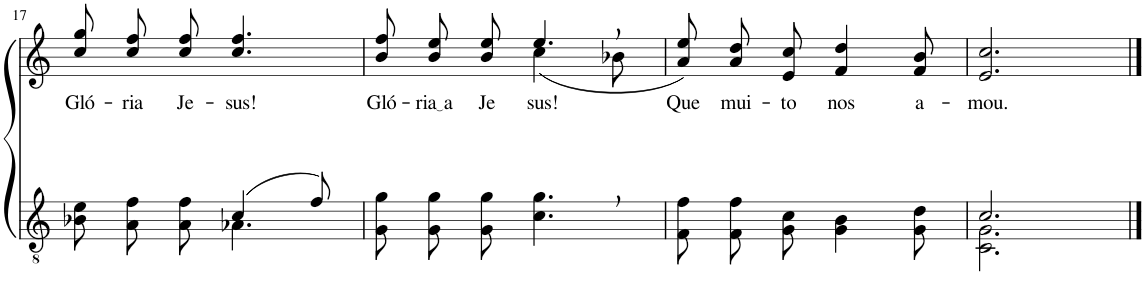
**kern	**kern	**text
*part2	*part1	*part1
*staff2	*staff1	*staff1
*I"Parte III e IV	*I"Parte I e II	*
!!LO:PB:g=z
*clefGv2	*clefG2	*
*Trd3c5	*Trd3c5	*
*k[]	*k[]	*
*M6/8	*M6/8	*
=17	=17	=17
*^	*	*
!	!	!	!LO:LY:b
4.ryy	8B-X\ 8e\L	8cc\ 8gg\L	Gló-
!	!	!	!LO:LY:b
.	8A\ 8f\	8cc\ 8ff\	-ria
!	!	!	!LO:LY:b
.	8A\ 8f\J	8cc\ 8ff\J	Je-
!	!	!	!LO:LY:b
(4c/	4.A-X\	4.cc/ 4.ff/	-sus!
8f/)	.	.	.
*v	*v	*	*
=18	=18	=18
!	!	!LO:LY:b
*	*^	*
8G\ 8g\L	8b\ 8ff\L	4.ryy	Gló-
!	!	!	!LO:LY:b
8G\ 8g\	8b\ 8ee\	.	ria a
!	!	!	!LO:LY:b
8G\ 8g\J	8b\ 8ee\J	.	Je-
!	!	!	!LO:LY:b
4.c\, 4.g\,	4.ee,/	(4cc\	-sus!
.	.	8b-X\	.
=19	=19	=19	=19
!	!	!	!LO:LY:b
*	*v	*v	*
8F/ 8f/L	8a\ 8ee\L)	Que
!	!	!LO:LY:b
8F/ 8f/	8a\ 8dd\	mui-
!	!	!LO:LY:b
8G/ 8c/J	8e\ 8cc\J	-to
!	!	!LO:LY:b
4G\ 4B\	4f/ 4dd/	nos
!	!	!LO:LY:b
8G\ 8d\	8f/ 8b/	a-
=20	=20	=20
*^	*	*
!	!	!	!LO:LY:b
2.c/	2.C\ 2.G\	2.e/ 2.cc/	-mou.
*v	*v	*	*
==	==	==
*-	*-	*-
